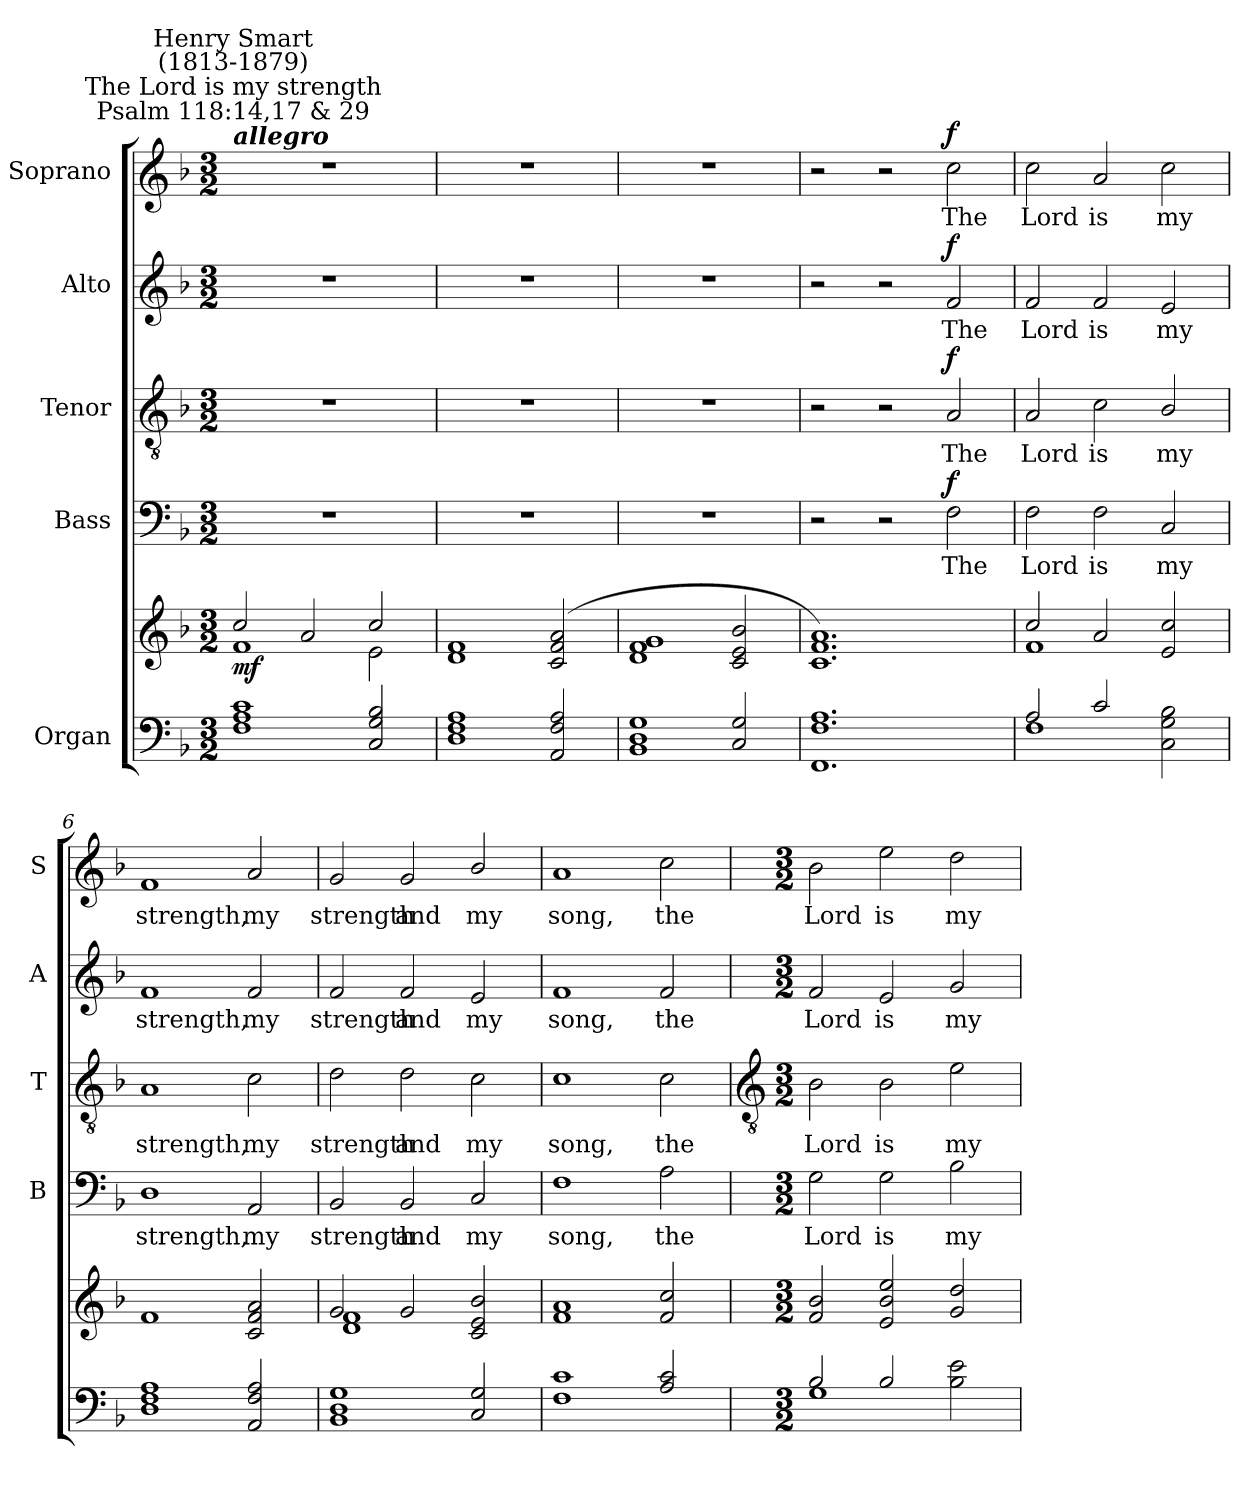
**kern	**kern	**dynam	**kern	**text	**dynam	**kern	**text	**dynam	**kern	**text	**dynam	**kern	**text	**dynam
*part5	*part5	*part5	*part4	*part4	*part4	*part3	*part3	*part3	*part2	*part2	*part2	*part1	*part1	*part1
*staff6	*staff5	*staff5/6	*staff4	*staff4	*staff4	*staff3	*staff3	*staff3	*staff2	*staff2	*staff2	*staff1	*staff1	*staff1
*I"Organ	*	*	*I"Bass	*	*	*I"Tenor	*	*	*I"Alto	*	*	*I"Soprano	*	*
*	*	*	*I'B	*	*	*I'T	*	*	*I'A	*	*	*I'S	*	*
*clefF4	*clefG2	*	*clefF4	*	*	*clefGv2	*	*	*clefG2	*	*	*clefG2	*	*
*k[b-]	*k[b-]	*	*k[b-]	*	*	*k[b-]	*	*	*k[b-]	*	*	*k[b-]	*	*
*F:	*F:	*	*F:	*	*	*F:	*	*	*F:	*	*	*F:	*	*
*M3/2	*M3/2	*	*M3/2	*	*	*M3/2	*	*	*M3/2	*	*	*M3/2	*	*
=1	=1	=1	=1	=1	=1	=1	=1	=1	=1	=1	=1	=1	=1	=1
*^	*	*	*	*	*	*	*	*	*	*	*	*	*	*
!	!	!	!	!	!	!	!	!	!	!	!	!	!LO:TX:a:Bi:t=allegro	!	!
!	!	!	!	!	!	!	!	!	!	!	!	!	!LO:TX:a:cj:t=Psalm 118&colon;14,17 & 29	!	!
!	!	!	!	!	!	!	!	!	!	!	!	!	!LO:TX:a:cj:t=The Lord is my strength	!	!
!	!	!	!	!	!	!	!	!	!	!	!	!	!LO:TX:a:cj:t=Henry Smart\n(1813-1879)	!	!
!	!	!LO:TX:a:Bi:t=allegro	!	!	!	!	!	!	!	!	!	!	!	!	!
!	!	!LO:TX:b:Bi:t=Gt. Org.	!	!	!	!	!	!	!	!	!	!	!	!	!
!	!LO:N:vis=1	!	!LO:DY:b	!LO:N:vis=1	!	!	!LO:N:vis=1	!	!	!LO:N:vis=1	!	!	!LO:N:vis=1	!	!
*	*	*^	*	*	*	*	*	*	*	*	*	*	*	*	*
1F 1A 1c	1.ryy	2cc/	1f\	mf	1.r	.	.	1.r	.	.	1.r	.	.	1.r	.	.
.	.	2a/	.	.	.	.	.	.	.	.	.	.	.	.	.	.
2C 2G 2B-	.	2cc/	2e\	.	.	.	.	.	.	.	.	.	.	.	.	.
=2	=2	=2	=2	=2	=2	=2	=2	=2	=2	=2	=2	=2	=2	=2	=2	=2
!	!LO:N:vis=1	!	!LO:N:vis=1	!	!LO:N:vis=1	!	!	!LO:N:vis=1	!	!	!LO:N:vis=1	!	!	!LO:N:vis=1	!	!
1D 1F 1A	1.ryy	1d 1f	1.ryy	.	1.r	.	.	1.r	.	.	1.r	.	.	1.r	.	.
2AA 2F 2A	.	(<2c 2f 2a	.	.	.	.	.	.	.	.	.	.	.	.	.	.
=3	=3	=3	=3	=3	=3	=3	=3	=3	=3	=3	=3	=3	=3	=3	=3	=3
!	!LO:N:vis=1	!	!LO:N:vis=1	!	!LO:N:vis=1	!	!	!LO:N:vis=1	!	!	!LO:N:vis=1	!	!	!LO:N:vis=1	!	!
1BB- 1D 1G	1.ryy	1d 1f 1g	1.ryy	.	1.r	.	.	1.r	.	.	1.r	.	.	1.r	.	.
2C 2G	.	2c 2e 2b-	.	.	.	.	.	.	.	.	.	.	.	.	.	.
=4	=4	=4	=4	=4	=4	=4	=4	=4	=4	=4	=4	=4	=4	=4	=4	=4
!	!LO:N:vis=1	!	!LO:N:vis=1	!	!	!	!	!	!	!	!	!	!	!	!	!
1.FF 1.F 1.A	1.ryy	1.c 1.f 1.a)	1.ryy	.	2r	.	.	2r	.	.	2r	.	.	2r	.	.
.	.	.	.	.	2r	.	.	2r	.	.	2r	.	.	2r	.	.
!	!	!	!	!	!	!LO:LY:b	!LO:DY:b	!	!LO:LY:b	!LO:DY:b	!	!LO:LY:b	!LO:DY:b	!	!LO:LY:b	!LO:DY:b
.	.	.	.	.	2F	The	f	2A	The	f	2f	The	f	2cc	The	f
=5	=5	=5	=5	=5	=5	=5	=5	=5	=5	=5	=5	=5	=5	=5	=5	=5
!	!	!	!	!	!	!LO:LY:b	!	!	!LO:LY:b	!	!	!LO:LY:b	!	!	!LO:LY:b	!
2A/	1F\	2cc/	1f\	.	2F	Lord	.	2A	Lord	.	2f	Lord	.	2cc	Lord	.
!	!	!	!	!	!	!LO:LY:b	!	!	!LO:LY:b	!	!	!LO:LY:b	!	!	!LO:LY:b	!
2c/	.	2a	.	.	2F	is	.	2c	is	.	2f	is	.	2a	is	.
!	!	!	!	!	!	!LO:LY:b	!	!	!LO:LY:b	!	!	!LO:LY:b	!	!	!LO:LY:b	!
2C 2G 2B-	2ryy	2e 2cc	2ryy	.	2C	my	.	2B-/	my	.	2e	my	.	2cc	my	.
=6	=6	=6	=6	=6	=6	=6	=6	=6	=6	=6	=6	=6	=6	=6	=6	=6
!	!LO:N:vis=1	!	!LO:N:vis=1	!	!	!LO:LY:b	!	!	!LO:LY:b	!	!	!LO:LY:b	!	!	!LO:LY:b	!
1D 1F 1A	1.ryy	1f	1.ryy	.	1D	strength,	.	1A	strength,	.	1f	strength,	.	1f	strength,	.
!	!	!	!	!	!	!LO:LY:b	!	!	!LO:LY:b	!	!	!LO:LY:b	!	!	!LO:LY:b	!
2AA 2F 2A	.	2c 2f 2a	.	.	2AA	my	.	2c	my	.	2f	my	.	2a	my	.
=7	=7	=7	=7	=7	=7	=7	=7	=7	=7	=7	=7	=7	=7	=7	=7	=7
!	!LO:N:vis=1	!	!	!	!	!LO:LY:b	!	!	!LO:LY:b	!	!	!LO:LY:b	!	!	!LO:LY:b	!
1BB- 1D 1G	1.ryy	2g	1d\ 1f\	.	2BB-	strength	.	2d	strength	.	2f	strength	.	2g	strength	.
!	!	!	!	!	!	!LO:LY:b	!	!	!LO:LY:b	!	!	!LO:LY:b	!	!	!LO:LY:b	!
.	.	2g	.	.	2BB-	and	.	2d	and	.	2f	and	.	2g	and	.
!	!	!	!	!	!	!LO:LY:b	!	!	!LO:LY:b	!	!	!LO:LY:b	!	!	!LO:LY:b	!
2C 2G	.	2c 2e 2b-	2ryy	.	2C	my	.	2c	my	.	2e	my	.	2b-/	my	.
=8	=8	=8	=8	=8	=8	=8	=8	=8	=8	=8	=8	=8	=8	=8	=8	=8
!	!LO:N:vis=1	!	!LO:N:vis=1	!	!	!LO:LY:b	!	!	!LO:LY:b	!	!	!LO:LY:b	!	!	!LO:LY:b	!
1F 1c	1.ryy	1f 1a	1.ryy	.	1F	song,	.	1c	song,	.	1f	song,	.	1a	song,	.
!	!	!	!	!	!	!LO:LY:b	!	!	!LO:LY:b	!	!	!LO:LY:b	!	!	!LO:LY:b	!
2A 2c	.	2f 2cc	.	.	2A	the	.	2c	the	.	2f	the	.	2cc	the	.
!!LO:LB:g=z
=9	=9	=9	=9	=9	=9	=9	=9	=9	=9	=9	=9	=9	=9	=9	=9	=9
*	*	*	*	*	*	*	*	*clefGv2	*	*	*	*	*	*	*	*
*M3/2	*	*M3/2	*	*	*M3/2	*	*	*M3/2	*	*	*M3/2	*	*	*M3/2	*	*
!	!	!	!LO:N:vis=1	!	!	!LO:LY:b	!	!	!LO:LY:b	!	!	!LO:LY:b	!	!	!LO:LY:b	!
2B-/	1G\	2f 2b-	1.ryy	.	2G	Lord	.	2B-	Lord	.	2f	Lord	.	2b-	Lord	.
!	!	!	!	!	!	!LO:LY:b	!	!	!LO:LY:b	!	!	!LO:LY:b	!	!	!LO:LY:b	!
2B-/	.	2e 2b- 2ee	.	.	2G	is	.	2B-	is	.	2e	is	.	2ee	is	.
!	!	!	!	!	!	!LO:LY:b	!	!	!LO:LY:b	!	!	!LO:LY:b	!	!	!LO:LY:b	!
2B- 2e	2ryy	2g 2dd	.	.	2B-	my	.	2e	my	.	2g	my	.	2dd	my	.
*v	*v	*	*	*	*	*	*	*	*	*	*	*	*	*	*	*
*	*v	*v	*	*	*	*	*	*	*	*	*	*	*	*	*
=	=	=	=	=	=	=	=	=	=	=	=	=	=	=
*-	*-	*-	*-	*-	*-	*-	*-	*-	*-	*-	*-	*-	*-	*-
